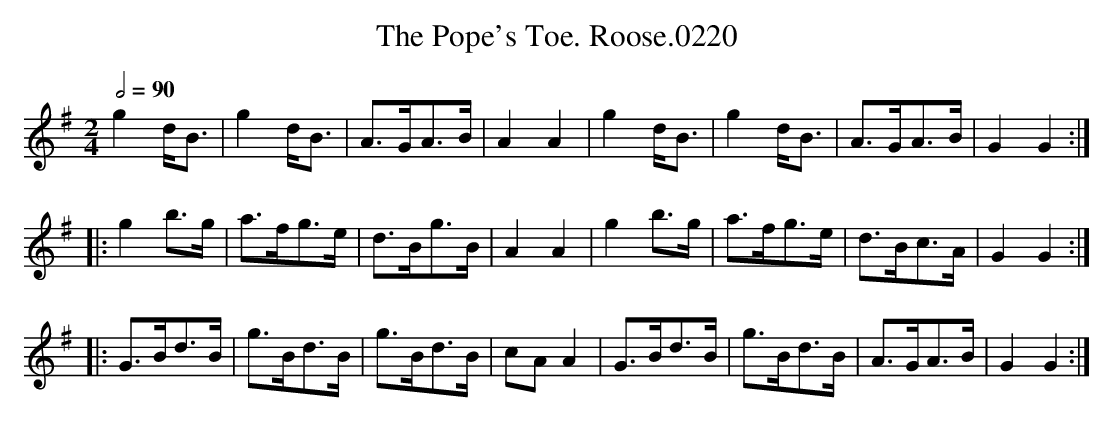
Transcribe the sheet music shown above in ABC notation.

X:1
T:Pope's Toe. Roose.0220, The
M:2/4
L:1/8
Q:1/2=90
K:G
g2d<B|g2 d<B|A>GA>B|A2A2|\\
g2 d<B|g2 d<B|A>GA>B|G2G2:|
|:g2 b>g|a>fg>e|d>Bg>B|A2A2|\\
g2b>g|a>fg>e|d>Bc>A|G2G2:|
|:G>Bd>B|g>Bd>B|g>Bd>B|cA A2|\\
G>Bd>B|g>Bd>B|A>GA>B|G2G2:|
